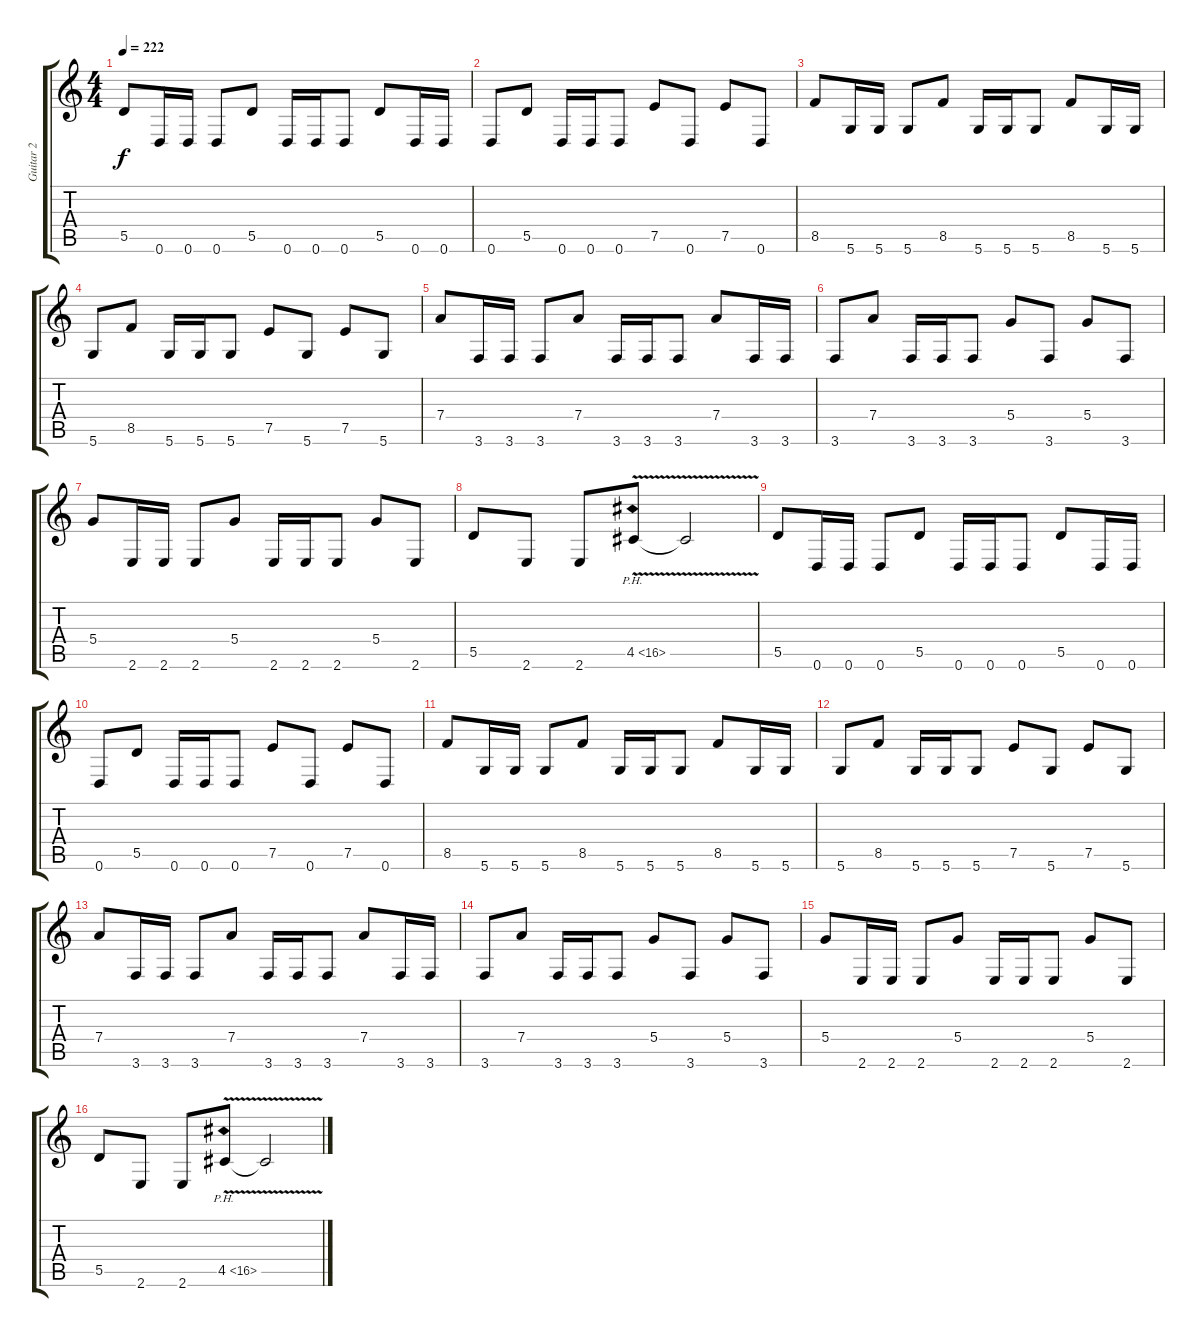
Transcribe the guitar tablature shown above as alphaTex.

\track ("Guitar 2" "Guitar 2") {instrument distortionguitar}
\staff {score tabs}
\tuning (E4 B3 G3 D3 A2 D2) {hide}
\ts (4 4)
\tempo 222
\clef g2
\ks c
5.5.8{dy f} 0.6.16 0.6.16 0.6.8 5.5.8 0.6.16 0.6.16 0.6.8 5.5.8 0.6.16 0.6.16 |
0.6.8 5.5.8 0.6.16 0.6.16 0.6.8 7.5.8 0.6.8 7.5.8 0.6.8 |
8.5.8 5.6.16 5.6.16 5.6.8 8.5.8 5.6.16 5.6.16 5.6.8 8.5.8 5.6.16 5.6.16 |
5.6.8 8.5.8 5.6.16 5.6.16 5.6.8 7.5.8 5.6.8 7.5.8 5.6.8 |
7.4.8 3.6.16 3.6.16 3.6.8 7.4.8 3.6.16 3.6.16 3.6.8 7.4.8 3.6.16 3.6.16 |
3.6.8 7.4.8 3.6.16 3.6.16 3.6.8 5.4.8 3.6.8 5.4.8 3.6.8 |
5.4.8 2.6.16 2.6.16 2.6.8 5.4.8 2.6.16 2.6.16 2.6.8 5.4.8 2.6.8 |
5.5.8 2.6.8 2.6.8 4.5{ph 12 v}.8 4.5{t}.2 |
5.5.8 0.6.16 0.6.16 0.6.8 5.5.8 0.6.16 0.6.16 0.6.8 5.5.8 0.6.16 0.6.16 |
0.6.8 5.5.8 0.6.16 0.6.16 0.6.8 7.5.8 0.6.8 7.5.8 0.6.8 |
8.5.8 5.6.16 5.6.16 5.6.8 8.5.8 5.6.16 5.6.16 5.6.8 8.5.8 5.6.16 5.6.16 |
5.6.8 8.5.8 5.6.16 5.6.16 5.6.8 7.5.8 5.6.8 7.5.8 5.6.8 |
7.4.8 3.6.16 3.6.16 3.6.8 7.4.8 3.6.16 3.6.16 3.6.8 7.4.8 3.6.16 3.6.16 |
3.6.8 7.4.8 3.6.16 3.6.16 3.6.8 5.4.8 3.6.8 5.4.8 3.6.8 |
5.4.8 2.6.16 2.6.16 2.6.8 5.4.8 2.6.16 2.6.16 2.6.8 5.4.8 2.6.8 |
5.5.8 2.6.8 2.6.8 4.5{ph 12 v}.8 4.5{t}.2
